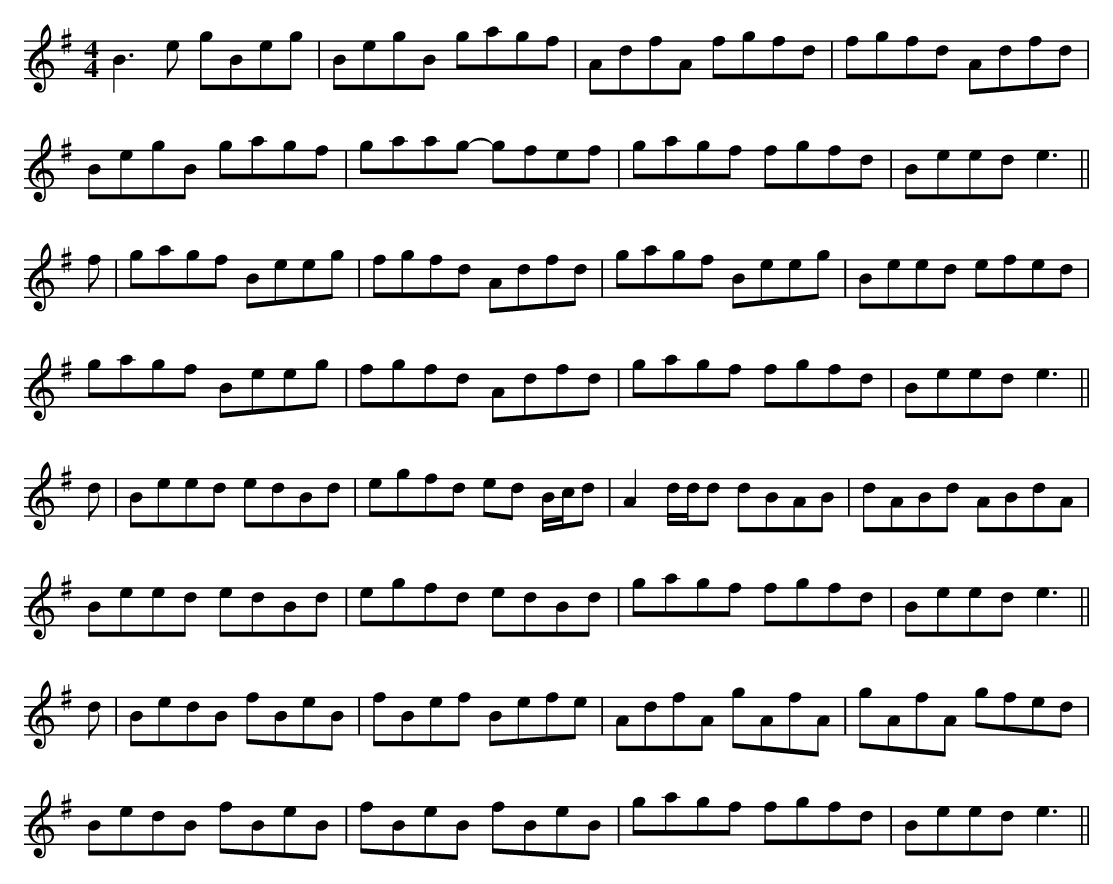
X:1
M:4/4
K:Emin
B3 e gBeg|BegB gagf|AdfA fgfd|fgfd Adfd|
BegB gagf|gaag- gfef|gagf fgfd|Beed e3||
f|gagf Beeg|fgfd Adfd|gagf Beeg|Beed efed|
gagf Beeg|fgfd Adfd|gagf fgfd|Beed e3||
d|Beed edBd|egfd ed B/c/d|A2 d/d/d dBAB|dABd ABdA|
Beed edBd|egfd edBd|gagf fgfd|Beed e3||
d|BedB fBeB|fBef Befe|AdfA gAfA|gAfA gfed|
BedB fBeB|fBeB fBeB|gagf fgfd|Beed e3||
